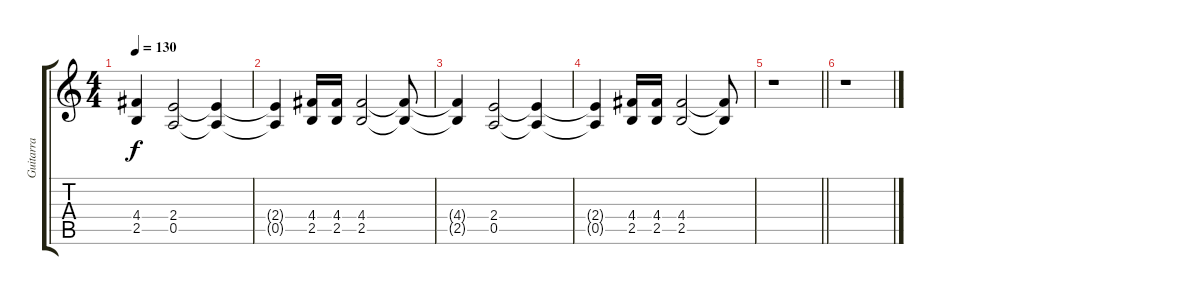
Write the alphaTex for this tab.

\track ("Guitarra" "Guitarra") {instrument overdrivenguitar}
\staff {score tabs}
\tuning (E4 B3 G3 D3 A2 E2) {hide}
\ts (4 4)
\tempo 130
\clef g2
\ks c
(4.4{t} 2.5{t}).4{dy f} (2.4 0.5).2 (2.4{t} 0.5{t}).4 |
(2.4{t} 0.5{t}).4 (4.4 2.5).16{volume 7} (4.4 2.5).16 (4.4 2.5).2 (4.4{t} 2.5{t}).8 |
(4.4{t} 2.5{t}).4 (2.4 0.5).2{volume 5} (2.4{t} 0.5{t}).4 |
(2.4{t} 0.5{t}).4 (4.4 2.5).16{volume 3} (4.4 2.5).16 (4.4 2.5).2 (4.4{t} 2.5{t}).8 |
\barLineRight lightlight
r.1 |
r.1
